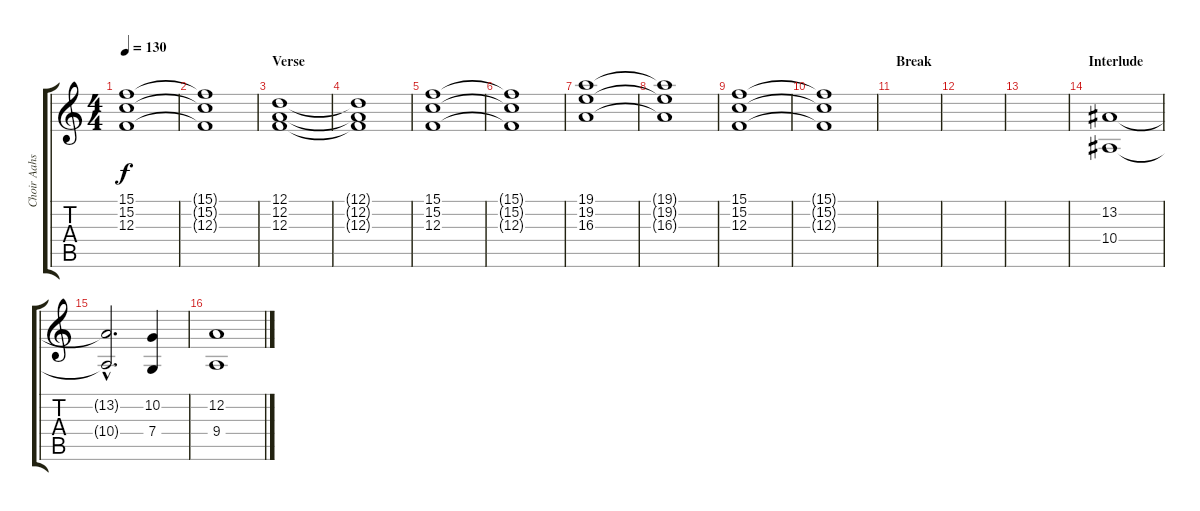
\track ("Choir Aahs" "Choir Aahs") {instrument choiraahs}
\staff {score tabs}
\tuning (D4 A3 F3 C3 G2 D2) {hide}
\ts (4 4)
\tempo 130
\clef g2
\ks c
(15.1 15.2 12.3).1{dy f} |
(15.1{t} 15.2{t} 12.3{t}).1 |
\section ("" "Verse")
(12.1 12.2 12.3).1 |
(12.1{t} 12.2{t} 12.3{t}).1 |
(15.1 15.2 12.3).1 |
(15.1{t} 15.2{t} 12.3{t}).1 |
(19.1 19.2 16.3).1 |
(19.1{t} 19.2{t} 16.3{t}).1 |
(15.1 15.2 12.3).1 |
(15.1{t} 15.2{t} 12.3{t}).1 |
\section ("" "Break")
|
|
|
\section ("" "Interlude")
(13.2 10.4).1 |
(13.2{hac t} 10.4{hac t}).2{d} (10.2 7.4).4 |
(12.2 9.4).1
